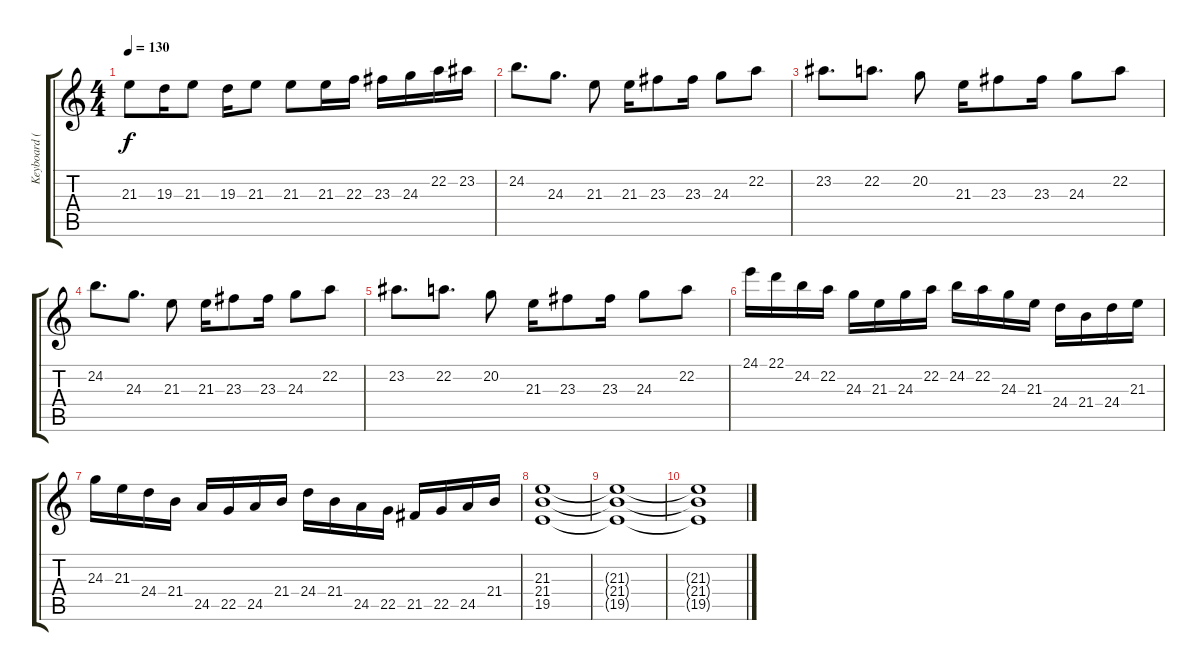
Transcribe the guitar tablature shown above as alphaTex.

\track ("Keyboard (Jakty)" "Keyboard (") {instrument stringensemble1}
\staff {score tabs}
\tuning (E4 B3 G3 D3 A2 E2) {hide}
\ts (4 4)
\tempo 130
\clef g2
\ks c
21.3.8{dy f} 19.3.16 21.3.8 19.3.16 21.3.8 21.3.8 21.3.16 22.3.16 23.3.16 24.3.16 22.2.16 23.2.16 |
24.2.8{d} 24.3.8{d} 21.3.8 21.3.16 23.3.8 23.3.16 24.3.8 22.2.8 |
23.2.8{d} 22.2.8{d} 20.2.8 21.3.16 23.3.8 23.3.16 24.3.8 22.2.8 |
24.2.8{d} 24.3.8{d} 21.3.8 21.3.16 23.3.8 23.3.16 24.3.8 22.2.8 |
23.2.8{d} 22.2.8{d} 20.2.8 21.3.16 23.3.8 23.3.16 24.3.8 22.2.8 |
24.1.16 22.1.16 24.2.16 22.2.16 24.3.16 21.3.16 24.3.16 22.2.16 24.2.16 22.2.16 24.3.16 21.3.16 24.4.16 21.4.16 24.4.16 21.3.16 |
24.3.16 21.3.16 24.4.16 21.4.16 24.5.16 22.5.16 24.5.16 21.4.16 24.4.16 21.4.16 24.5.16 22.5.16 21.5.16 22.5.16 24.5.16 21.4.16 |
(21.3 21.4 19.5).1 |
(21.3{t} 21.4{t} 19.5{t}).1 |
(21.3{t} 21.4{t} 19.5{t}).1
